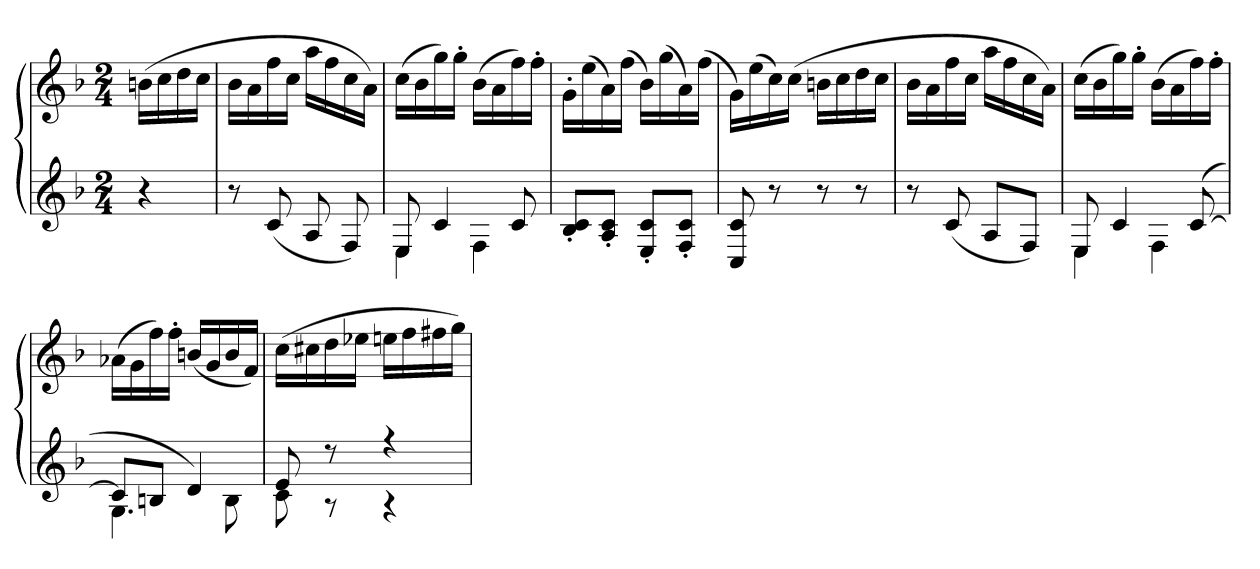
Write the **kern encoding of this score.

**kern	**kern
*part1	*part1
*staff2	*staff1
*clefG2	*clefG2
*k[b-]	*k[b-]
*F:	*F:
*M2/4	*M2/4
=	=
4r	(16bnLL
.	16cc
.	16dd
.	16ccJJ
=	=
8r	16b-LL
.	16a
(8c	16ff
.	16ccJJ
8A	16aaLL
.	16ff
8F)	16cc
.	16aJJ)
=	=
*^	*
8E	4E	(16ccLL
.	.	16b-
4c	.	16gg)
.	.	16gg'JJ
.	4F	(16b-LL
.	.	16a
8c	.	16ff)
.	.	16ff'JJ
*v	*v	*
=	=
8B-' 8c'L	16g'LL
.	(16ee
8A' 8c'J	16a)
.	(16ffJJ
8E' 8c'L	16b-LL)
.	(16gg
8F' 8c'J	16a)
.	(16ffJJ
=	=
8C 8c	16gLL)
.	(16ee
8r	16cc)
.	(16ccJJ
8r	16bnLL
.	16cc
8r	16dd
.	16ccJJ
=	=
8r	16b-LL
.	16a
(8c	16ff
.	16ccJJ
8AL	16aaLL
.	16ff
8FJ)	16cc
.	16aJJ)
=	=
*^	*
8E	4E	(16ccLL
.	.	16b-
4c	.	16gg)
.	.	16gg'JJ
.	4F	(16b-LL
.	.	16a
([8c	.	16ff)
.	.	16ff'JJ
=	=	=
8cL]	4.G	(16a-XLL
.	.	16g
8BnJ	.	16ff)
.	.	16ff'JJ
4d)	.	(16bnLL
.	.	16g
.	8B	16b
.	.	16fJJ)
=	=	=
8e	8c	(16ccLL
.	.	16cc#X
8r	8r	16dd
.	.	16ee-XJJ
4r	4r	16eenLL
.	.	16ff
.	.	16ff#X
.	.	16ggJJ)
*v	*v	*
=	=
*-	*-
